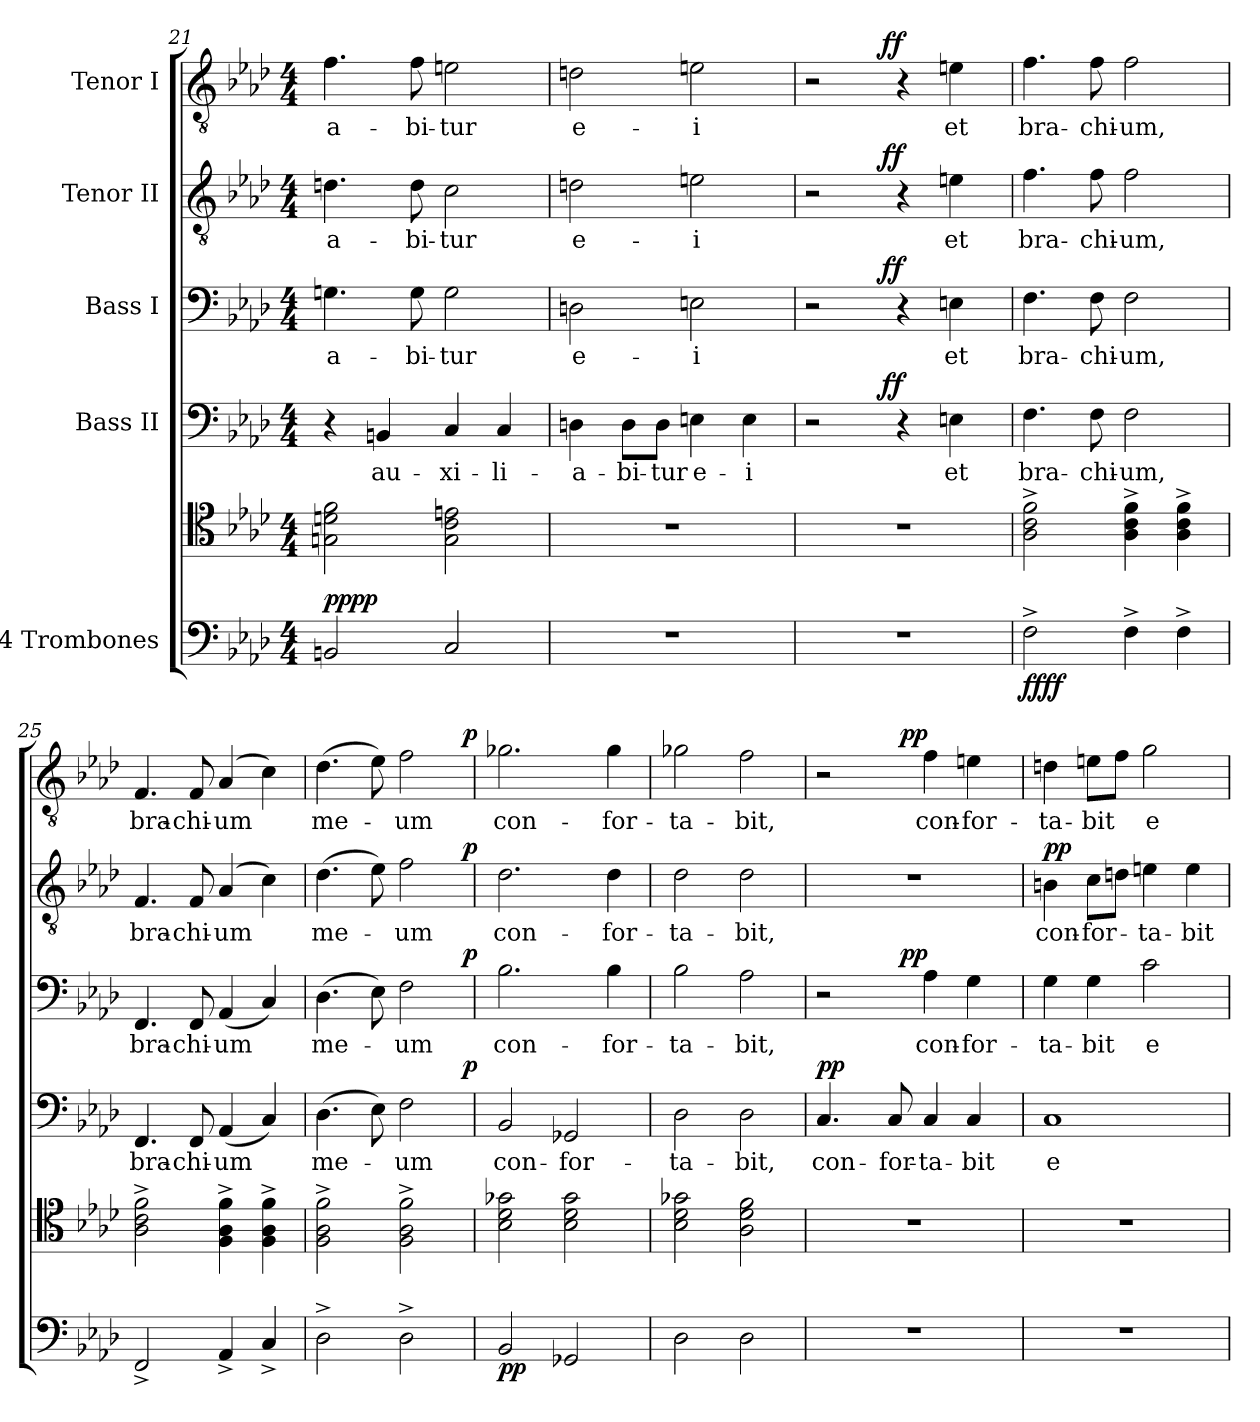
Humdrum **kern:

**kern	**kern	**dynam	**kern	**text	**dynam	**kern	**text	**dynam	**kern	**text	**dynam	**kern	**text	**dynam
*part5	*part5	*part5	*part4	*part4	*part4	*part3	*part3	*part3	*part2	*part2	*part2	*part1	*part1	*part1
*staff6	*staff5	*staff5/6	*staff4	*staff4	*staff4	*staff3	*staff3	*staff3	*staff2	*staff2	*staff2	*staff1	*staff1	*staff1
*I"4 Trombones	*	*	*I"Bass II	*	*	*I"Bass I	*	*	*I"Tenor II	*	*	*I"Tenor I	*	*
*clefF4	*clefC4	*	*clefF4	*	*	*clefF4	*	*	*clefGv2	*	*	*clefGv2	*	*
*k[b-e-a-d-]	*k[b-e-a-d-]	*	*k[b-e-a-d-]	*	*	*k[b-e-a-d-]	*	*	*k[b-e-a-d-]	*	*	*k[b-e-a-d-]	*	*
*A-:	*A-:	*	*A-:	*	*	*A-:	*	*	*A-:	*	*	*A-:	*	*
*M4/4	*M4/4	*	*M4/4	*	*	*M4/4	*	*	*M4/4	*	*	*M4/4	*	*
=21	=21	=21	=21	=21	=21	=21	=21	=21	=21	=21	=21	=21	=21	=21
!	!	!LO:DY:a=2	!	!	!	!	!	!	!	!	!	!	!	!
!	!	!LO:DY:n=1:b=2	!	!	!	!	!	!	!	!	!	!	!	!
2BBn/	2Gn\ 2dn\ 2f\	pp pp	4r	.	.	4.Gn\	-a-	.	4.dn\	-a-	.	4.f\	-a-	.
.	.	.	4BBn/	au-	.	.	.	.	.	.	.	.	.	.
.	.	.	.	.	.	8G\	-bi-	.	8d\	-bi-	.	8f\	-bi-	.
2C/	2G\ 2c\ 2en\	.	4C/	-xi-	.	2G\	-tur	.	2c\	-tur	.	2en\	-tur	.
.	.	.	4C/	-li-	.	.	.	.	.	.	.	.	.	.
=22	=22	=22	=22	=22	=22	=22	=22	=22	=22	=22	=22	=22	=22	=22
1r	1r	.	4Dn\	-a-	.	2Dn\	e-	.	2dn\	e-	.	2dn\	e-	.
.	.	.	8D\L	-bi-	.	.	.	.	.	.	.	.	.	.
.	.	.	8D\J	-tur	.	.	.	.	.	.	.	.	.	.
.	.	.	4En\	e-	.	2En\	-i	.	2en\	-i	.	2en\	-i	.
.	.	.	4E\	-i	.	.	.	.	.	.	.	.	.	.
=23	=23	=23	=23	=23	=23	=23	=23	=23	=23	=23	=23	=23	=23	=23
*	*	*	*^	*	*	*^	*	*	*^	*	*	*^	*	*
1r	1r	.	2r	4...ryy	.	.	2r	4...ryy	.	.	2r	4...ryy	.	.	2r	4...ryy	.	.
!	!	!	!	!	!	!LO:DY:a	!	!	!	!LO:DY:a	!	!	!	!LO:DY:a	!	!	!	!LO:DY:a
.	.	.	.	2ryy	.	ff	.	2ryy	.	ff	.	2ryy	.	ff	.	2ryy	.	ff
.	.	.	4r	.	.	.	4r	.	.	.	4r	.	.	.	4r	.	.	.
.	.	.	4En\	.	et	.	4En\	.	et	.	4en\	.	et	.	4en\	.	et	.
.	.	.	.	32ryy	.	.	.	32ryy	.	.	.	32ryy	.	.	.	32ryy	.	.
!!LO:PB:g=z
=24	=24	=24	=24	=24	=24	=24	=24	=24	=24	=24	=24	=24	=24	=24	=24	=24	=24	=24
!	!	!LO:DY:b=2	!	!	!	!	!	!	!	!	!	!	!	!	!	!	!	!
!	!	!LO:DY:n=1:b	!	!	!	!	!	!	!	!	!	!	!	!	!	!	!	!
*	*	*	*v	*v	*	*	*	*	*	*	*v	*v	*	*	*v	*v	*	*
*	*	*	*	*	*	*v	*v	*	*	*	*	*	*	*	*
2F^>\	2A-\^> 2c\^> 2f\^>	ff ff	4.F\	bra-	.	4.F\	bra-	.	4.f\	bra-	.	4.f\	bra-	.
.	.	.	8F\	-chi-	.	8F\	-chi-	.	8f\	-chi-	.	8f\	-chi-	.
4F^>\	4A-\^> 4c\^> 4f\^>	.	2F\	-um,	.	2F\	-um,	.	2f\	-um,	.	2f\	-um,	.
4F^>\	4A-\^> 4c\^> 4f\^>	.	.	.	.	.	.	.	.	.	.	.	.	.
=25	=25	=25	=25	=25	=25	=25	=25	=25	=25	=25	=25	=25	=25	=25
2FF^>/	2A-\^> 2c\^> 2f\^>	.	4.FF/	bra-	.	4.FF/	bra-	.	4.F/	bra-	.	4.F/	bra-	.
.	.	.	8FF/	-chi-	.	8FF/	-chi-	.	8F/	-chi-	.	8F/	-chi-	.
4AA-^>/	4F\^> 4A-\^> 4f\^>	.	(4AA-/	-um	.	(4AA-/	-um	.	(4A-/	-um	.	(4A-/	-um	.
4C^>/	4F\^> 4A-\^> 4f\^>	.	4C/)	.	.	4C/)	.	.	4c\)	.	.	4c\)	.	.
=26	=26	=26	=26	=26	=26	=26	=26	=26	=26	=26	=26	=26	=26	=26
*	*	*	*^	*	*	*^	*	*	*^	*	*	*^	*	*
2D-^>\	2F\^> 2A-\^> 2f\^>	.	(4.D-\	2ryy	me-	.	(4.D-\	2ryy	me-	.	(4.d-\	2ryy	me-	.	(4.d-\	2ryy	me-	.
.	.	.	8E-\)	.	.	.	8E-\)	.	.	.	8e-\)	.	.	.	8e-\)	.	.	.
2D-^>\	2F\^> 2A-\^> 2f\^>	.	2F\	4...ryy	-um	.	2F\	4...ryy	-um	.	2f\	4...ryy	-um	.	2f\	4...ryy	-um	.
!	!	!	!	!	!	!LO:DY:a	!	!	!	!LO:DY:a	!	!	!	!LO:DY:a	!	!	!	!LO:DY:a
.	.	.	.	32ryy	.	p	.	32ryy	.	p	.	32ryy	.	p	.	32ryy	.	p
=27	=27	=27	=27	=27	=27	=27	=27	=27	=27	=27	=27	=27	=27	=27	=27	=27	=27	=27
!	!	!LO:DY:b=2	!	!	!	!	!	!	!	!	!	!	!	!	!	!	!	!
!	!	!LO:DY:n=1:b	!	!	!	!	!	!	!	!	!	!	!	!	!	!	!	!
*	*	*	*v	*v	*	*	*	*	*	*	*v	*v	*	*	*v	*v	*	*
*	*	*	*	*	*	*v	*v	*	*	*	*	*	*	*	*
2BB-/	2B-\ 2d-\ 2g-X\	p p	2BB-/	con-	.	2.B-\	con-	.	2.d-\	con-	.	2.g-X\	con-	.
2GG-X/	2B-\ 2d-\ 2g-\	.	2GG-X/	-for-	.	.	.	.	.	.	.	.	.	.
.	.	.	.	.	.	4B-\	-for-	.	4d-\	-for-	.	4g-\	-for-	.
=28	=28	=28	=28	=28	=28	=28	=28	=28	=28	=28	=28	=28	=28	=28
2D-\	2B-\ 2d-\ 2g-X\	.	2D-\	-ta-	.	2B-\	-ta-	.	2d-\	-ta-	.	2g-X\	-ta-	.
2D-\	2A-\ 2d-\ 2f\	.	2D-\	-bit,	.	2A-\	-bit,	.	2d-\	-bit,	.	2f\	-bit,	.
=29	=29	=29	=29	=29	=29	=29	=29	=29	=29	=29	=29	=29	=29	=29
!	!	!	!	!	!LO:DY:a	!	!	!	!	!	!	!	!	!
*	*	*	*	*	*	*^	*	*	*	*	*	*^	*	*
1r	1r	.	4.C/	con-	pp	2r	4ryy	.	.	1r	.	.	2r	4ryy	.	.
.	.	.	.	.	.	.	8ryy	.	.	.	.	.	.	8ryy	.	.
.	.	.	8C/	-for-	.	.	32ryy	.	.	.	.	.	.	32ryy	.	.
!	!	!	!	!	!	!	!	!	!LO:DY:a	!	!	!	!	!	!	!LO:DY:a
.	.	.	.	.	.	.	2ryy	.	pp	.	.	.	.	2ryy	.	pp
.	.	.	4C/	-ta-	.	4A-\	.	con-	.	.	.	.	4f\	.	con-	.
.	.	.	4C/	-bit	.	4G\	.	-for-	.	.	.	.	4en\	.	-for-	.
.	.	.	.	.	.	.	16.ryy	.	.	.	.	.	.	16.ryy	.	.
!!LO:LB:g=z
=30	=30	=30	=30	=30	=30	=30	=30	=30	=30	=30	=30	=30	=30	=30	=30	=30
!	!	!	!	!	!	!	!	!	!	!	!	!LO:DY:a	!	!	!	!
*	*	*	*	*	*	*v	*v	*	*	*	*	*	*v	*v	*	*
1r	1r	.	1C	e-	.	4G\	-ta-	.	4Bn\	con-	pp	4dn\	-ta-	.
.	.	.	.	.	.	4G\	-bit	.	8c\L	-for-	.	8en\L	-bit	.
.	.	.	.	.	.	.	.	.	8dn\J	.	.	8f\J	.	.
.	.	.	.	.	.	2c\	e-	.	4en\	-ta-	.	2g\	e-	.
.	.	.	.	.	.	.	.	.	4e\	-bit	.	.	.	.
=	=	=	=	=	=	=	=	=	=	=	=	=	=	=
*-	*-	*-	*-	*-	*-	*-	*-	*-	*-	*-	*-	*-	*-	*-
